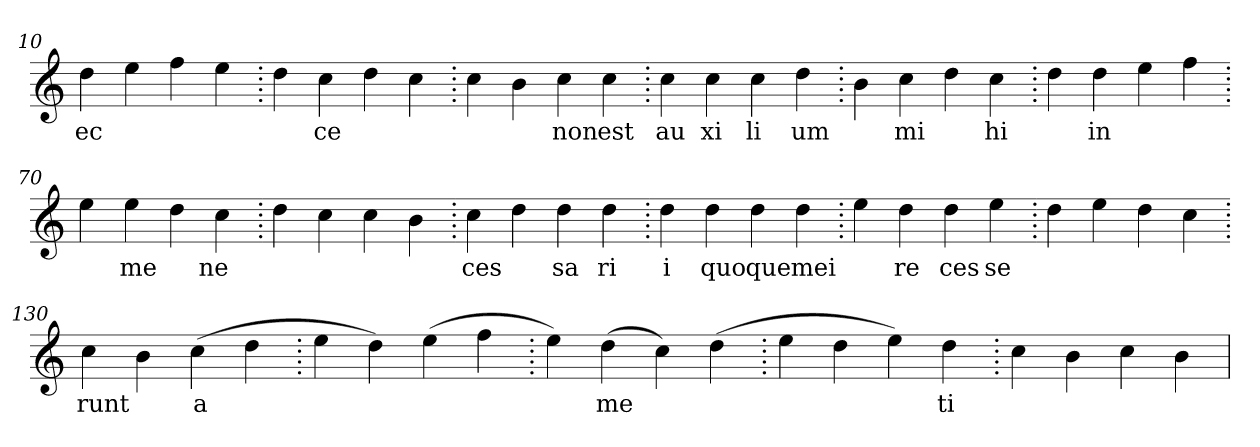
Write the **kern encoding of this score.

**kern	**text
*part1	*part1
*staff1	*staff1
*clefG2	*
=10.	=10.
4dd	ec
4ee	.
4ff	.
4ee	.
=20.	=20.
4dd	.
4cc	ce
4dd	.
4cc	.
=30.	=30.
4cc	.
4b	.
4cc	non
4cc	est
=40.	=40.
4cc	au
4cc	xi
4cc	li
4dd	um
=50.	=50.
4b	.
4cc	mi
4dd	.
4cc	hi
=60.	=60.
4dd	.
4dd	in
4ee	.
4ff	.
=70.	=70.
4ee	.
4ee	me
4dd	.
4cc	ne
=80.	=80.
4dd	.
4cc	.
4cc	.
4b	.
=90.	=90.
4cc	ces
4dd	.
4dd	sa
4dd	ri
=100.	=100.
4dd	i
4dd	quo
4dd	que
4dd	mei
=110.	=110.
4ee	.
4dd	re
4dd	ces
4ee	se
=120.	=120.
4dd	.
4ee	.
4dd	.
4cc	.
=130.	=130.
4cc	runt
4b	.
(>4cc	a
4dd	.
=140.	=140.
4ee	.
4dd)	.
(>4ee	.
4ff	.
=150.	=150.
4ee)	.
(>4dd	me
4cc)	.
(>4dd	.
=160.	=160.
4ee	.
4dd	.
4ee)	.
4dd	ti
=170.	=170.
4cc	.
4b	.
4cc	.
4b	.
=	=
*-	*-
